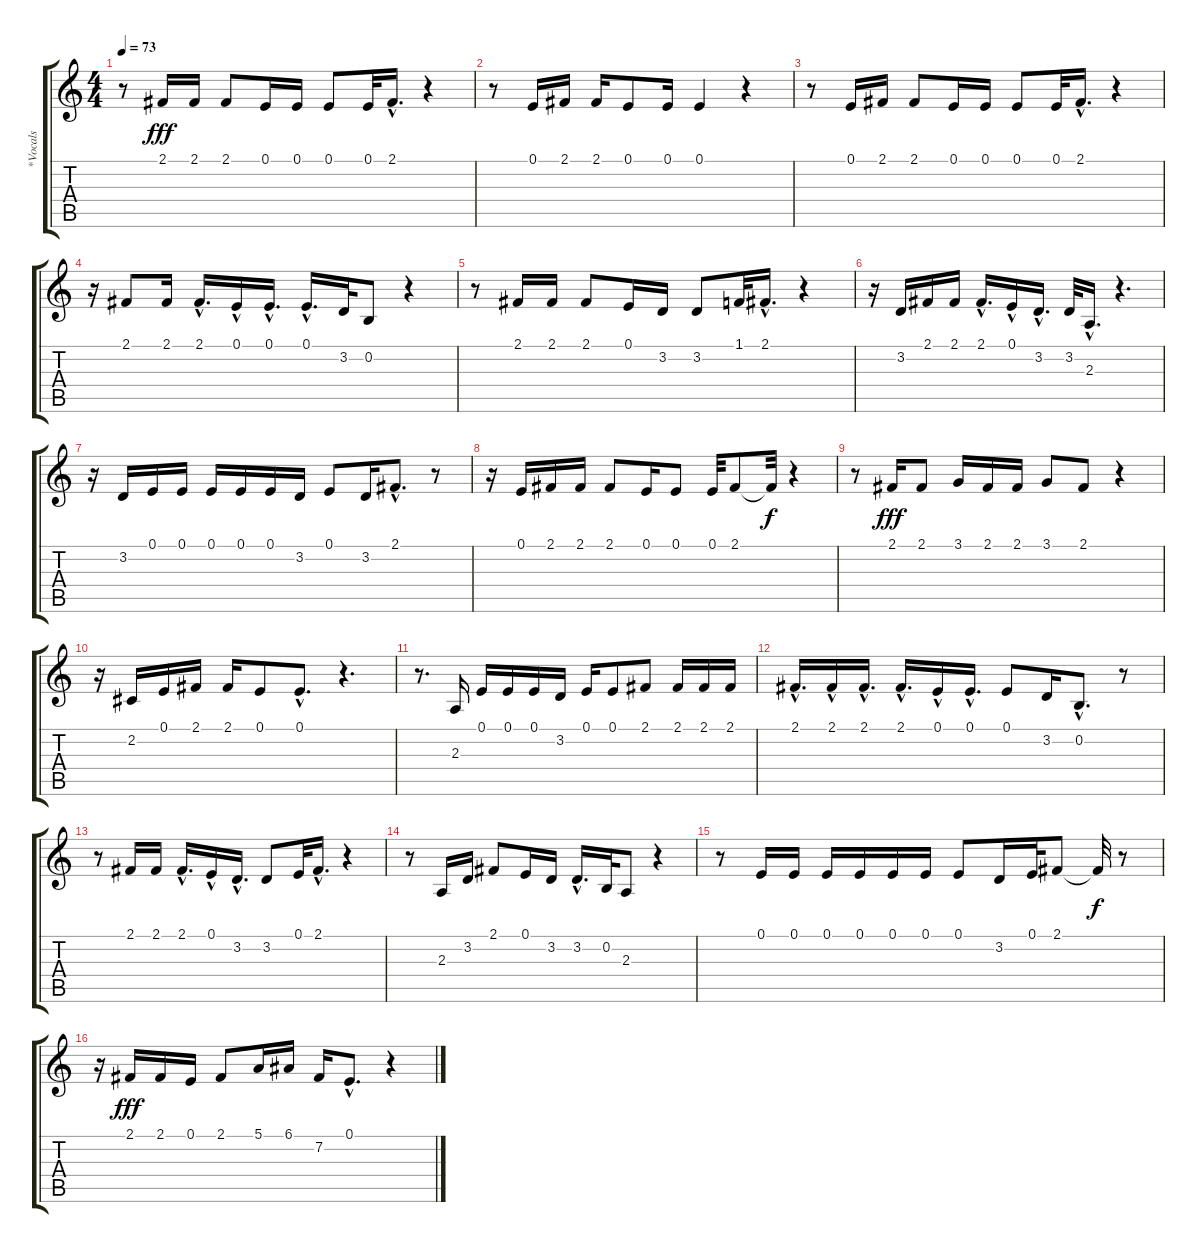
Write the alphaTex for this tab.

\track ("*Vocals" "*Vocals") {instrument altosax}
\staff {score tabs}
\tuning (E4 B3 G3 D3 A2 E2) {hide}
\ts (4 4)
\tempo 73
\clef g2
\ks c
r.8{dy fff} 2.1.16 2.1.16 2.1.8 0.1.16 0.1.16 0.1.8 0.1.32 2.1{hac}.16{d} r.4 |
r.8 0.1.16 2.1.16 2.1.16 0.1.8 0.1.16 0.1.4 r.4 |
r.8 0.1.16 2.1.16 2.1.8 0.1.16 0.1.16 0.1.8 0.1.32 2.1{hac}.16{d} r.4 |
r.16 2.1.8 2.1.16 2.1{hac}.16{d} 0.1{hac}.16 0.1{hac}.16{d} 0.1{hac}.16{d} 3.2.32 0.2.8 r.4 |
r.8 2.1.16 2.1.16 2.1.8 0.1.16 3.2.16 3.2.8 1.1.32 2.1{hac}.16{d} r.4 |
r.16 3.2.16 2.1.16 2.1.16 2.1{hac}.16{d} 0.1{hac}.16 3.2{hac}.16{d} 3.2.32 2.3{hac}.16{d} r.4{d} |
r.16 3.2.16 0.1.16 0.1.16 0.1.16 0.1.16 0.1.16 3.2.16 0.1.8 3.2.16 2.1{hac}.8{d} r.8 |
r.16 0.1.16 2.1.16 2.1.16 2.1.8 0.1.16 0.1.8 0.1.32 2.1.8 2.1{t}.32{dy f} r.4 |
r.8 2.1.16{dy fff} 2.1.8 3.1.16 2.1.16 2.1.16 3.1.8 2.1.8 r.4 |
r.16 2.2.16 0.1.16 2.1.16 2.1.16 0.1.8 0.1{hac}.8{d} r.4{d} |
r.8{d} 2.3.16 0.1.16 0.1.16 0.1.16 3.2.16 0.1.16 0.1.8 2.1.8 2.1.16 2.1.16 2.1.16 |
2.1{hac}.16{d} 2.1{hac}.16 2.1{hac}.16{d} 2.1{hac}.16{d} 0.1{hac}.16 0.1{hac}.16{d} 0.1.8 3.2.16 0.2{hac}.8{d} r.8 |
r.8 2.1.16 2.1.16 2.1{hac}.16{d} 0.1{hac}.16 3.2{hac}.16{d} 3.2.8 0.1.32 2.1{hac}.16{d} r.4 |
r.8 2.3.16 3.2.16 2.1.8 0.1.16 3.2.16 3.2{hac}.16{d} 0.2.32 2.3.8 r.4 |
r.8 0.1.16 0.1.16 0.1.16 0.1.16 0.1.16 0.1.16 0.1.8 3.2.16 0.1.32 2.1.8 2.1{t}.32{dy f} r.8 |
r.16 2.1.16{dy fff} 2.1.16 0.1.16 2.1.8 5.1.16 6.1.16 7.2.16 0.1{hac}.8{d} r.4
